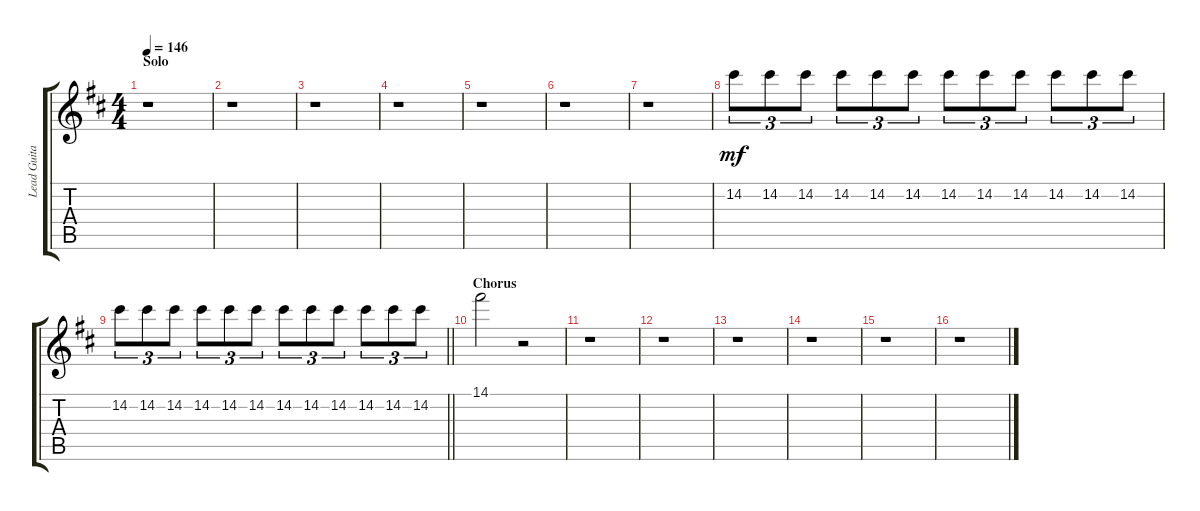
\track ("Lead Guitar B" "Lead Guita") {instrument overdrivenguitar}
\staff {score tabs}
\tuning (E4 B3 G3 D3 A2 E2) {hide}
\ts (4 4)
\section ("" "Solo")
\tempo 146
\clef g2
\ks bminor
r.1{dy mf} |
r.1 |
r.1 |
r.1 |
r.1 |
r.1 |
r.1 |
14.2.8{tu (3 2)} 14.2.8{tu (3 2)} 14.2.8{tu (3 2)} 14.2.8{tu (3 2)} 14.2.8{tu (3 2)} 14.2.8{tu (3 2)} 14.2.8{tu (3 2)} 14.2.8{tu (3 2)} 14.2.8{tu (3 2)} 14.2.8{tu (3 2)} 14.2.8{tu (3 2)} 14.2.8{tu (3 2)} |
\barLineRight lightlight
14.2.8{tu (3 2)} 14.2.8{tu (3 2)} 14.2.8{tu (3 2)} 14.2.8{tu (3 2)} 14.2.8{tu (3 2)} 14.2.8{tu (3 2)} 14.2.8{tu (3 2)} 14.2.8{tu (3 2)} 14.2.8{tu (3 2)} 14.2.8{tu (3 2)} 14.2.8{tu (3 2)} 14.2.8{tu (3 2)} |
\section ("" "Chorus")
14.1.2 r.2 |
r.1 |
r.1 |
r.1 |
r.1 |
r.1 |
r.1
